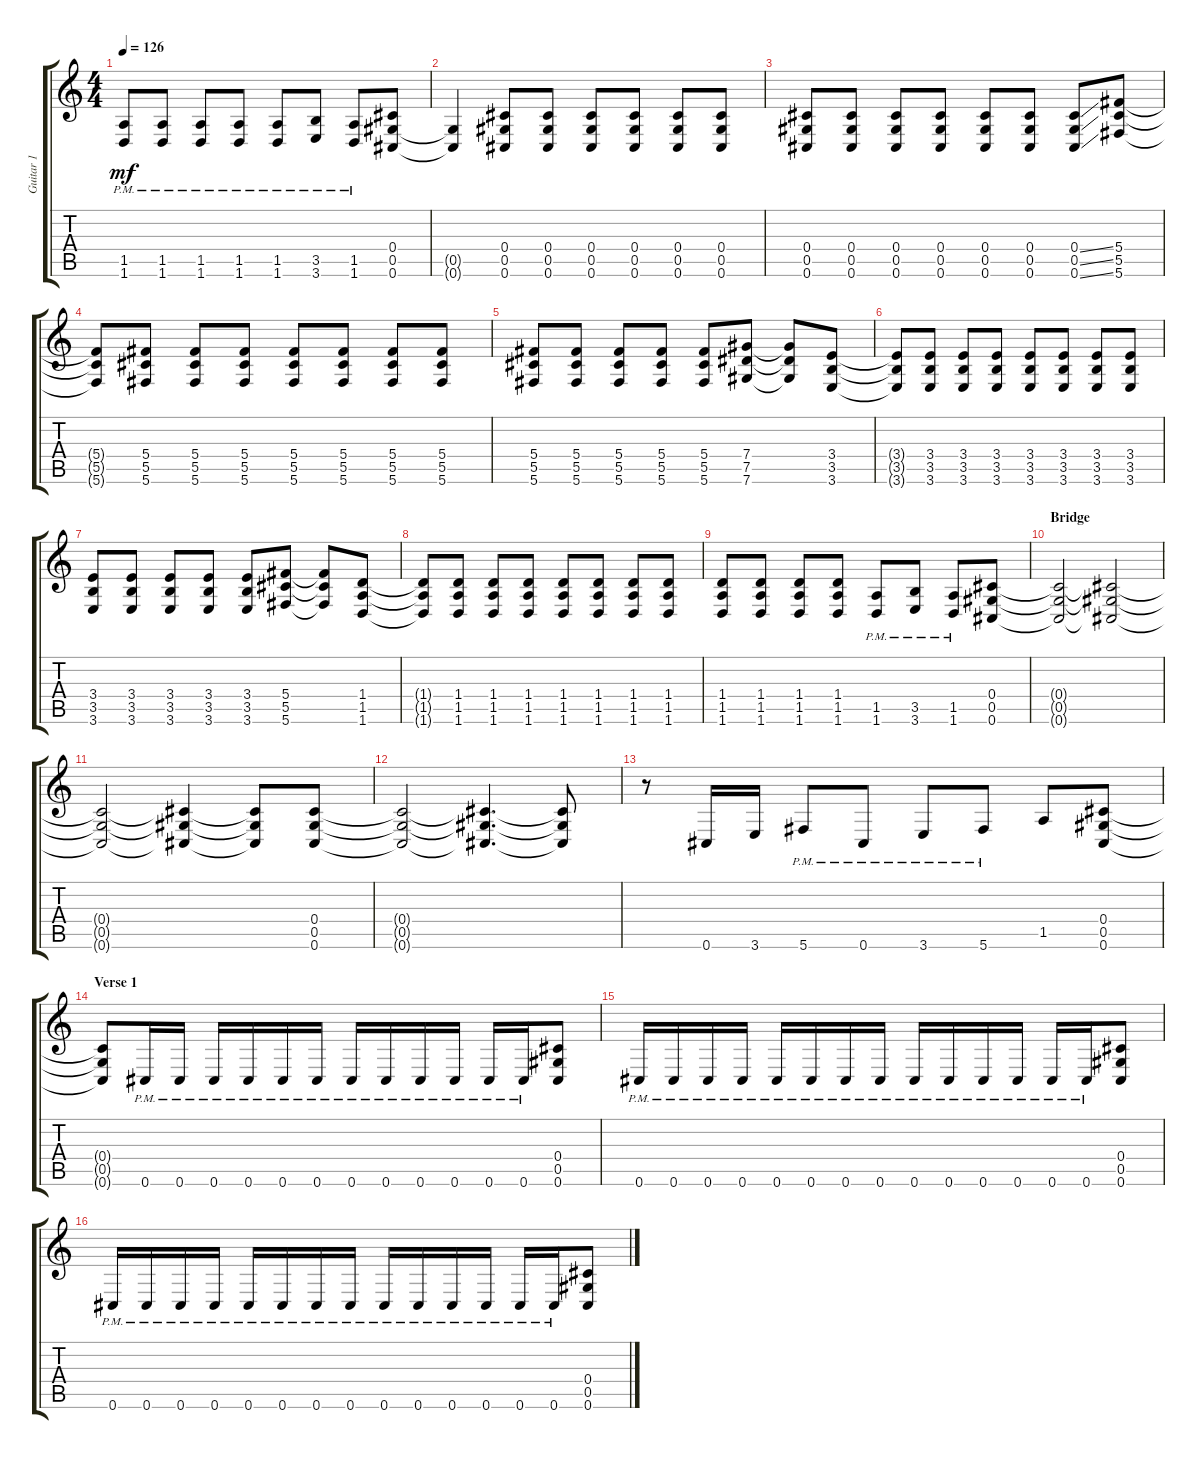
\track ("Guitar 1" "Guitar 1") {instrument distortionguitar}
\staff {score tabs}
\tuning (Eb4 Bb3 Gb3 Db3 Ab2 Db2) {hide}
\ts (4 4)
\tempo 126
\clef g2
\ks c
(1.5{pm} 1.6{pm}).8{dy mf} (1.5{pm} 1.6{pm}).8 (1.5{pm} 1.6{pm}).8 (1.5{pm} 1.6{pm}).8 (1.5{pm} 1.6{pm}).8 (3.5{pm} 3.6{pm}).8 (1.5{pm} 1.6{pm}).8 (0.4 0.5 0.6).8 |
(0.5{t} 0.6{t}).4 (0.4 0.5 0.6).8 (0.4 0.5 0.6).8 (0.4 0.5 0.6).8 (0.4 0.5 0.6).8 (0.4 0.5 0.6).8 (0.4 0.5 0.6).8 |
(0.4 0.5 0.6).8 (0.4 0.5 0.6).8 (0.4 0.5 0.6).8 (0.4 0.5 0.6).8 (0.4 0.5 0.6).8 (0.4 0.5 0.6).8 (0.4{ss} 0.5{ss} 0.6{ss}).8 (5.4 5.5 5.6).8 |
(5.4{t} 5.5{t} 5.6{t}).8 (5.4 5.5 5.6).8 (5.4 5.5 5.6).8 (5.4 5.5 5.6).8 (5.4 5.5 5.6).8 (5.4 5.5 5.6).8 (5.4 5.5 5.6).8 (5.4 5.5 5.6).8 |
(5.4 5.5 5.6).8 (5.4 5.5 5.6).8 (5.4 5.5 5.6).8 (5.4 5.5 5.6).8 (5.4 5.5 5.6).8 (7.4 7.5 7.6).8 (7.4{t} 7.5{t} 7.6{t}).8 (3.4 3.5 3.6).8 |
(3.4{t} 3.5{t} 3.6{t}).8 (3.4 3.5 3.6).8 (3.4 3.5 3.6).8 (3.4 3.5 3.6).8 (3.4 3.5 3.6).8 (3.4 3.5 3.6).8 (3.4 3.5 3.6).8 (3.4 3.5 3.6).8 |
(3.4 3.5 3.6).8 (3.4 3.5 3.6).8 (3.4 3.5 3.6).8 (3.4 3.5 3.6).8 (3.4 3.5 3.6).8 (5.4 5.5 5.6).8 (5.4{t} 5.5{t} 5.6{t}).8 (1.4 1.5 1.6).8 |
(1.4{t} 1.5{t} 1.6{t}).8 (1.4 1.5 1.6).8 (1.4 1.5 1.6).8 (1.4 1.5 1.6).8 (1.4 1.5 1.6).8 (1.4 1.5 1.6).8 (1.4 1.5 1.6).8 (1.4 1.5 1.6).8 |
(1.4 1.5 1.6).8 (1.4 1.5 1.6).8 (1.4 1.5 1.6).8 (1.4 1.5 1.6).8 (1.5{pm} 1.6{pm}).8 (3.5{pm} 3.6{pm}).8 (1.5{pm} 1.6{pm}).8 (0.4 0.5 0.6).8 |
\section ("" "Bridge")
(0.4{t} 0.5{t} 0.6{t}).2 (0.4{t} 0.5{t} 0.6{t}).2 |
(0.4{t} 0.5{t} 0.6{t}).2 (0.4{t} 0.5{t} 0.6{t}).4 (0.4{t} 0.5{t} 0.6{t}).8 (0.4 0.5 0.6).8 |
(0.4{t} 0.5{t} 0.6{t}).2 (0.4{t} 0.5{t} 0.6{t}).4{d} (0.4{t} 0.5{t} 0.6{t}).8 |
r.8 0.6.16 3.6.16 5.6{pm}.8 0.6{pm}.8 3.6{pm}.8 5.6{pm}.8 1.5.8 (0.4 0.5 0.6).8 |
\section ("" "Verse 1")
(0.4{t} 0.5{t} 0.6{t}).8 0.6{pm}.16 0.6{pm}.16 0.6{pm}.16 0.6{pm}.16 0.6{pm}.16 0.6{pm}.16 0.6{pm}.16 0.6{pm}.16 0.6{pm}.16 0.6{pm}.16 0.6{pm}.16 0.6{pm}.16 (0.4 0.5 0.6).8 |
0.6{pm}.16 0.6{pm}.16 0.6{pm}.16 0.6{pm}.16 0.6{pm}.16 0.6{pm}.16 0.6{pm}.16 0.6{pm}.16 0.6{pm}.16 0.6{pm}.16 0.6{pm}.16 0.6{pm}.16 0.6{pm}.16 0.6{pm}.16 (0.4 0.5 0.6).8 |
0.6{pm}.16 0.6{pm}.16 0.6{pm}.16 0.6{pm}.16 0.6{pm}.16 0.6{pm}.16 0.6{pm}.16 0.6{pm}.16 0.6{pm}.16 0.6{pm}.16 0.6{pm}.16 0.6{pm}.16 0.6{pm}.16 0.6{pm}.16 (0.4 0.5 0.6).8
